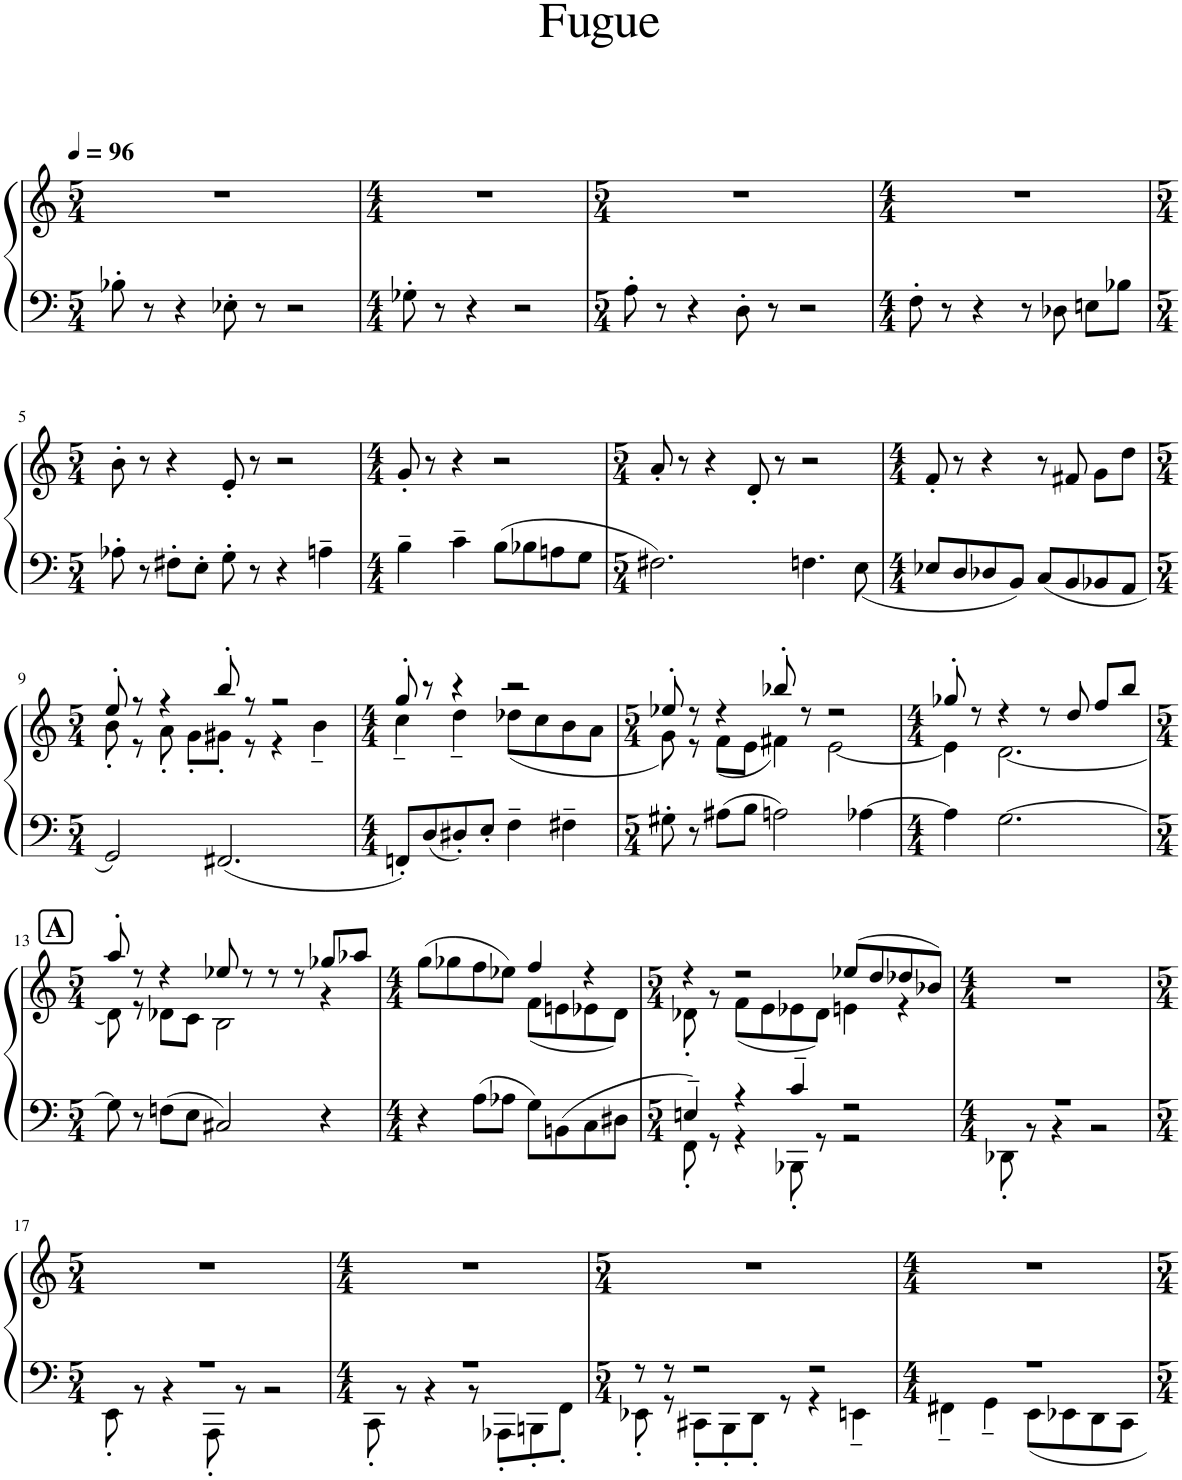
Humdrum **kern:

**kern	**kern
*part1	*part1
*staff2	*staff1
*I"Piano	*
*I'Pno.	*
*clefF4	*clefG2
*k[]	*k[]
*M5/4	*M5/4
*MM96	*MM96
=1	=1
8B-X'\	4%5r
8r	.
4r	.
8E-X'\	.
8r	.
2r	.
=2	=2
*M4/4	*M4/4
8G-X'\	1r
8r	.
4r	.
2r	.
=3	=3
*M5/4	*M5/4
8A'\	4%5r
8r	.
4r	.
8D'\	.
8r	.
2r	.
=4	=4
*M4/4	*M4/4
8F'\	1r
8r	.
4r	.
8r	.
8D-X\	.
8En\L	.
8B-X\J	.
!!LO:LB:g=z
=5	=5
*M5/4	*M5/4
8A-X'\	8b'\
8r	8r
8F#X'\L	4r
8E'\J	.
8G'\	8e'/
8r	8r
4r	2r
4An~\	.
=6	=6
*M4/4	*M4/4
4B~\	8g'/
.	8r
4c~\	4r
8B\L	2r
8B-X\	.
8An\	.
8G\J	.
=7	=7
*M5/4	*M5/4
2.F#X\	8a'/
.	8r
.	4r
.	8d'/
.	8r
4.Fn\	2r
8E\	.
=8	=8
*M4/4	*M4/4
8E-X/L	8f'/
8D/	8r
8D-X/	4r
8BB/J	.
8C/L	8r
8BB/	8f#X/
8BB-X/	8g\L
8AA/J	8dd\J
!!LO:LB:g=z
=9	=9
*M5/4	*M5/4
*	*^
2GG/	8ee'/	8b'\
.	8r	8r
.	4r	8a'\
.	.	8g'\L
2.FF#X/	8bb'/	8g#X'\J
.	8r	8r
.	2r	4r
.	.	4b~\
=10	=10	=10
*M4/4	*M4/4	*
8FFn'/L	8gg'/	4cc~\
8D/	8r	.
8D#X'/	4r	4dd~\
8E'/J	.	.
4F~\	2r	(8dd-X\L
.	.	8cc\
4F#X~\	.	8b\
.	.	8a\J
=11	=11	=11
*M5/4	*M5/4	*
8G#X'\	8ee-X'/	8g\)
8r	8r	8r
8A#X\L	4r	(8f\L
8B\J	.	8e\J
2An\	8bb-X'/	4f#X\)
.	8r	.
.	2r	[2e\
[4A-X\	.	.
=12	=12	=12
*M4/4	*M4/4	*
4A-\]	8gg-X'/	4e\]
.	8r	.
[2.G\	4r	[2.d\
.	8r	.
.	8dd/	.
.	8ff/L	.
.	8bb/J	.
!!LO:LB:g=z	!!
!!LO:REH:place=s1:a:B:cj:fs=14:t=A	!!
=13	=13	=13
*M5/4	*M5/4	*
8G\]	8aa'/	8d\]
8r	8r	8r
8Fn\L	4r	8d-X\L
8E\J	.	8c\J
2C#X/	8ee-X/	2B\
.	8r	.
.	8r	.
.	8r	.
4r	8gg-X/L	4r
.	8aa-X/J	.
=14	=14	=14
*M4/4	*M4/4	*
4r	(8gg\L	2ryy
.	8gg-X\	.
8A\L	8ff\	.
8A-X\J	8ee-X\J)	.
8G\L	4ff/	(8f\L
8BBn\	.	8en\
8C\	4r	8e-X\
8D#X\J	.	8d\J)
=15	=15	=15
*M5/4	*M5/4	*
*^	*	*
4En~/	8FF'\	4r	8d-X'\
.	8r	.	8r
4r	4r	2r	(8f\L
.	.	.	8e\
4c~/	8BBB-X'\	.	8e-X\
.	8r	.	8d-\J)
2r	2r	(8ee-X/L	4en\
.	.	8dd/	.
.	.	8dd-X/	4r
.	.	8b-X/J)	.
*	*	*v	*v
=16	=16	=16
*M4/4	*	*M4/4
1r	8DD-X'\	1r
.	8r	.
.	4r	.
.	2r	.
!!LO:LB:g=z
=17	=17	=17
*M5/4	*	*M5/4
4%5r	8EE'\	4%5r
.	8r	.
.	4r	.
.	8AAA'\	.
.	8r	.
.	2r	.
=18	=18	=18
*M4/4	*	*M4/4
1r	8CC'\	1r
.	8r	.
.	4r	.
.	8r	.
.	8AAA-X'\L	.
.	8BBBn'\	.
.	8FF'\J	.
=19	=19	=19
*M5/4	*	*M5/4
8r	8EE-X'\	4%5r
8r	8r	.
2r	8CC#X'\L	.
.	8BBB'\	.
.	8DD'\J	.
.	8r	.
2r	4r	.
.	4EEn~\	.
=20	=20	=20
*M4/4	*	*M4/4
1r	4FF#X~\	1r
.	4GG~\	.
.	8EE\L	.
.	8EE-X\	.
.	8DD\	.
.	8CC\J	.
*v	*v	*
=	=
*-	*-
